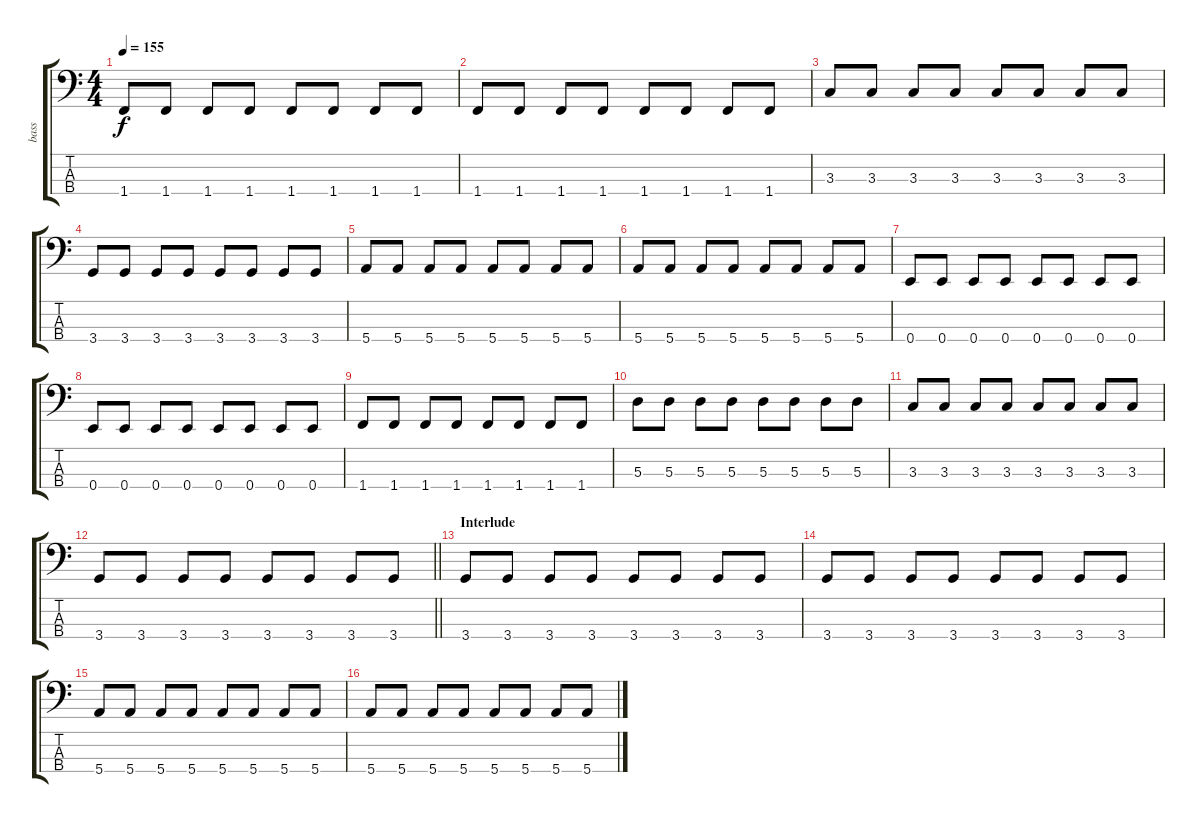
\track ("bass" "bass") {instrument electricbassfinger}
\staff {score tabs}
\tuning (G2 D2 A1 E1) {hide}
\ts (4 4)
\tempo 155
\clef f4
\ks c
1.4.8{dy f} 1.4.8 1.4.8 1.4.8 1.4.8 1.4.8 1.4.8 1.4.8 |
1.4.8 1.4.8 1.4.8 1.4.8 1.4.8 1.4.8 1.4.8 1.4.8 |
3.3.8 3.3.8 3.3.8 3.3.8 3.3.8 3.3.8 3.3.8 3.3.8 |
3.4.8 3.4.8 3.4.8 3.4.8 3.4.8 3.4.8 3.4.8 3.4.8 |
5.4.8 5.4.8 5.4.8 5.4.8 5.4.8 5.4.8 5.4.8 5.4.8 |
5.4.8 5.4.8 5.4.8 5.4.8 5.4.8 5.4.8 5.4.8 5.4.8 |
0.4.8 0.4.8 0.4.8 0.4.8 0.4.8 0.4.8 0.4.8 0.4.8 |
0.4.8 0.4.8 0.4.8 0.4.8 0.4.8 0.4.8 0.4.8 0.4.8 |
1.4.8 1.4.8 1.4.8 1.4.8 1.4.8 1.4.8 1.4.8 1.4.8 |
5.3.8 5.3.8 5.3.8 5.3.8 5.3.8 5.3.8 5.3.8 5.3.8 |
3.3.8 3.3.8 3.3.8 3.3.8 3.3.8 3.3.8 3.3.8 3.3.8 |
\barLineRight lightlight
3.4.8 3.4.8 3.4.8 3.4.8 3.4.8 3.4.8 3.4.8 3.4.8 |
\section ("" "Interlude")
3.4.8 3.4.8 3.4.8 3.4.8 3.4.8 3.4.8 3.4.8 3.4.8 |
3.4.8 3.4.8 3.4.8 3.4.8 3.4.8 3.4.8 3.4.8 3.4.8 |
5.4.8 5.4.8 5.4.8 5.4.8 5.4.8 5.4.8 5.4.8 5.4.8 |
5.4.8 5.4.8 5.4.8 5.4.8 5.4.8 5.4.8 5.4.8 5.4.8
